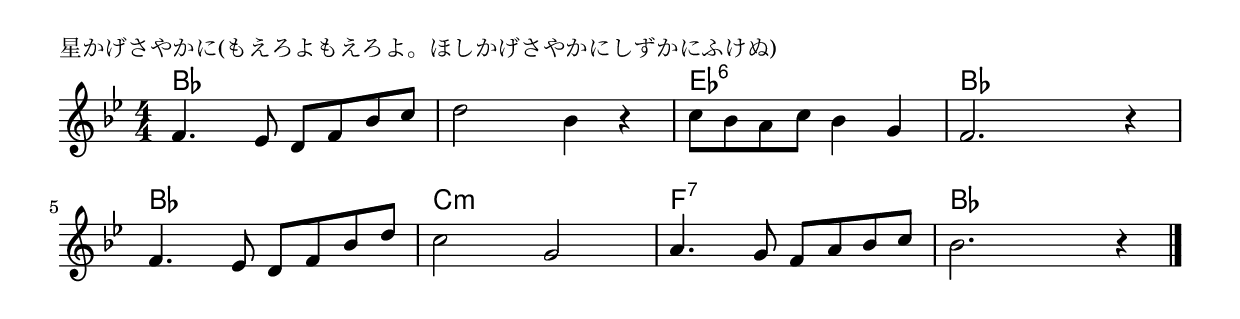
\version "2.18.2"

% 星かげさやかに(もえろよもえろよ。ほしかげさやかにしずかにふけぬ)

\header {
piece = "星かげさやかに(もえろよもえろよ。ほしかげさやかにしずかにふけぬ)"
}

melody =
\relative c' {
\key bes \major
\time 4/4
\set Score.tempoHideNote = ##t
\tempo 4=90
\numericTimeSignature
%
f4. es8 d f bes c |
d2 bes4 r |
c8 bes a c bes4 g |
f2. r4 |
\break
f4. es8 d f bes d |
c2 g |
a4. g8 f a bes c |
bes2. r4 |

\bar "|."
}
\score {
<<
\chords {
\set noChordSymbol = ""
\set chordChanges=##t
%%
bes4 bes bes bes bes bes bes bes es:6 es:6 es:6 es:6 bes bes bes bes
bes bes bes bes c:m c:m c:m c:m f:7 f:7 f:7 f:7 bes bes bes bes


}
\new Staff {\melody}
>>
\layout {
line-width = #190
indent = 0\mm
}
\midi {}
}